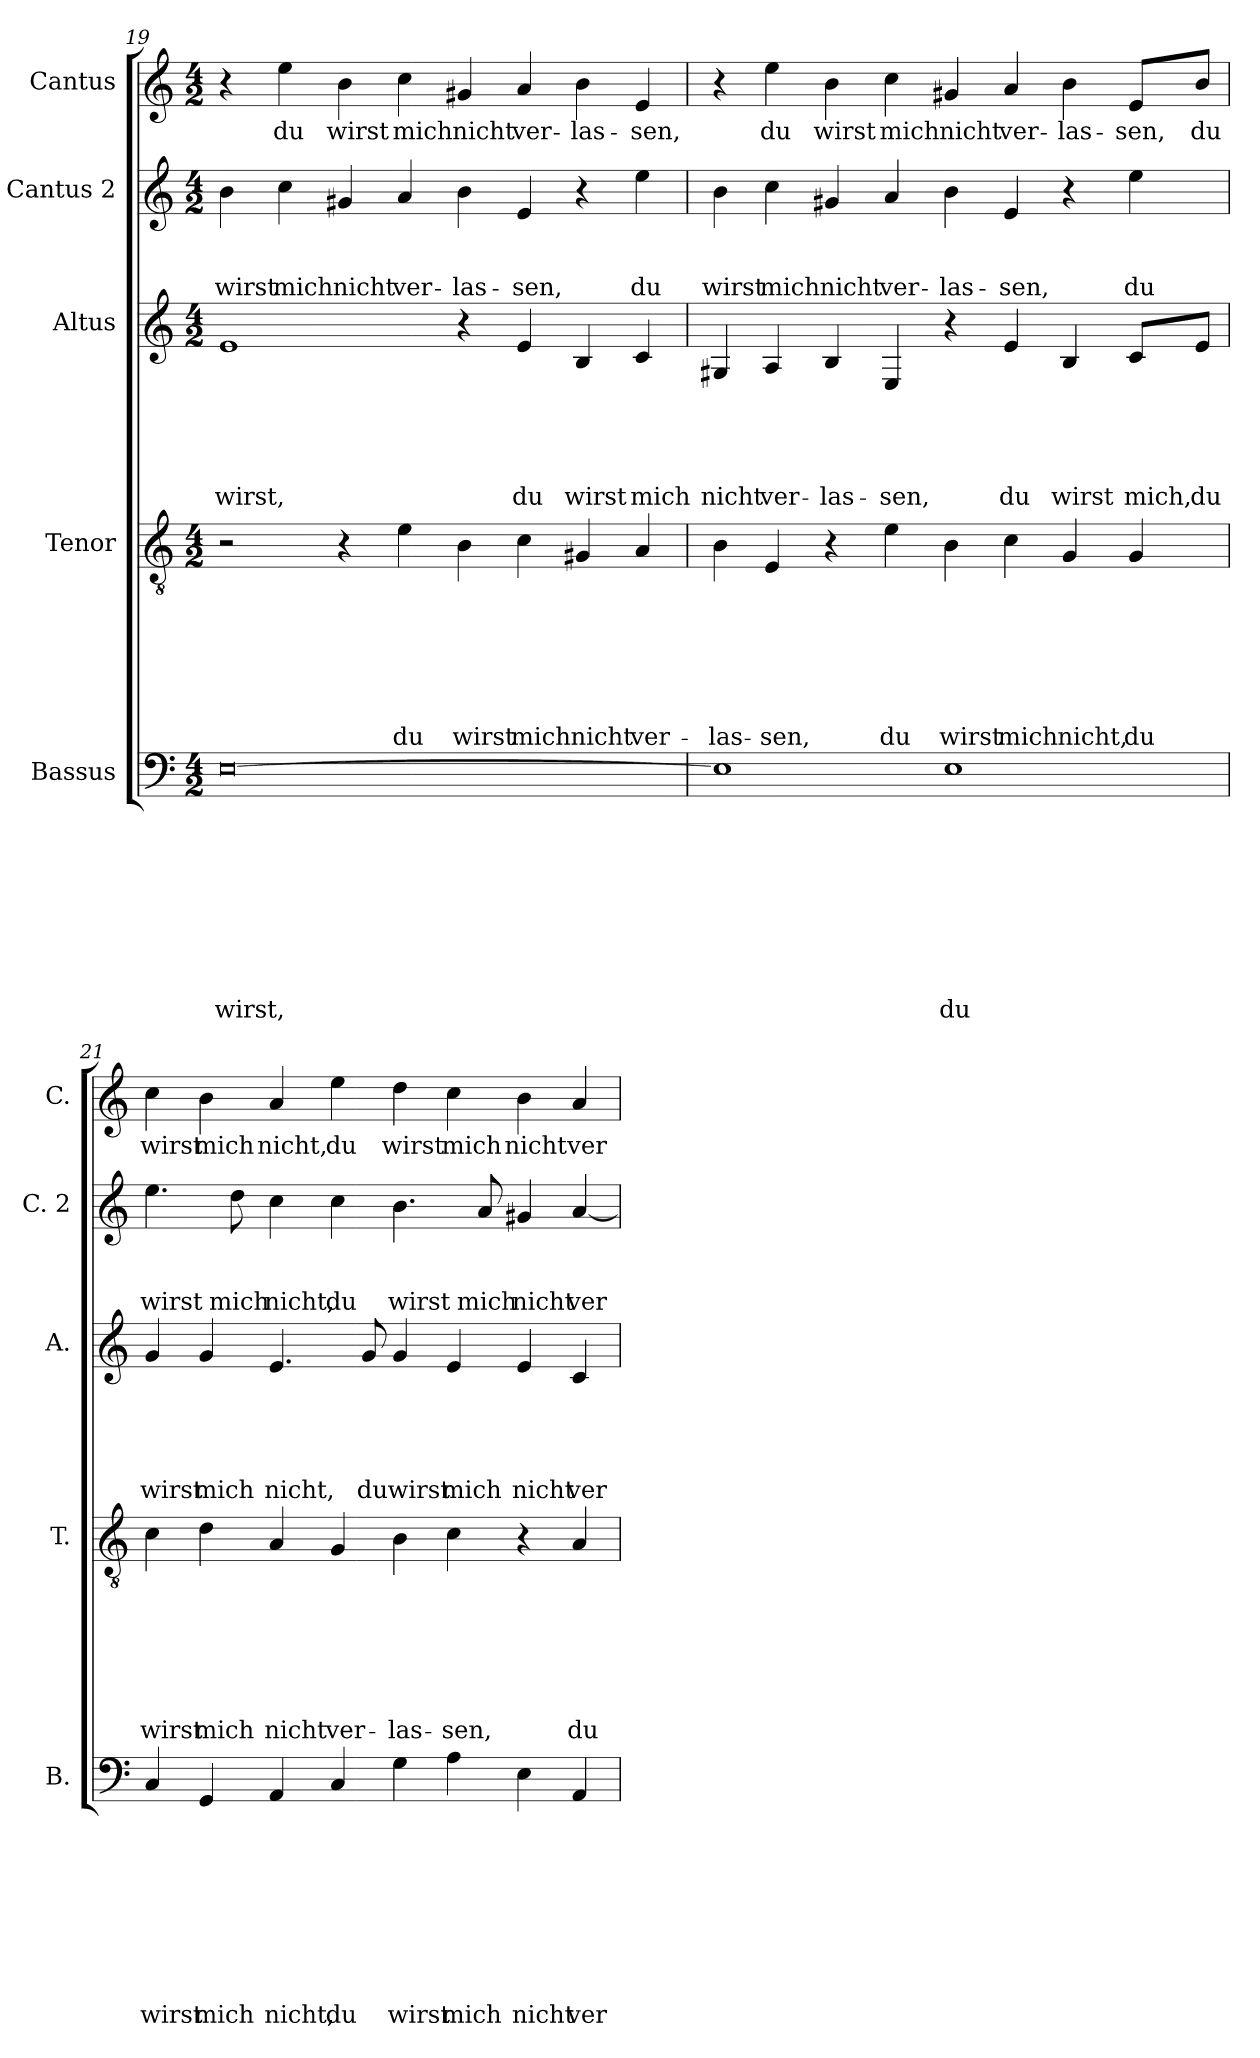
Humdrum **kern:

**kern	**text	**text	**text	**text	**text	**text	**text	**text	**text	**kern	**text	**text	**text	**text	**text	**text	**text	**kern	**text	**text	**text	**text	**text	**kern	**text	**text	**text	**kern	**text
*part5	*part5	*part5	*part5	*part5	*part5	*part5	*part5	*part5	*part5	*part4	*part4	*part4	*part4	*part4	*part4	*part4	*part4	*part3	*part3	*part3	*part3	*part3	*part3	*part2	*part2	*part2	*part2	*part1	*part1
*staff5	*staff5	*staff5	*staff5	*staff5	*staff5	*staff5	*staff5	*staff5	*staff5	*staff4	*staff4	*staff4	*staff4	*staff4	*staff4	*staff4	*staff4	*staff3	*staff3	*staff3	*staff3	*staff3	*staff3	*staff2	*staff2	*staff2	*staff2	*staff1	*staff1
*I"Bassus	*	*	*	*	*	*	*	*	*	*I"Tenor	*	*	*	*	*	*	*	*I"Altus	*	*	*	*	*	*I"Cantus 2	*	*	*	*I"Cantus	*
*I'B.	*	*	*	*	*	*	*	*	*	*I'T.	*	*	*	*	*	*	*	*I'A.	*	*	*	*	*	*I'C. 2	*	*	*	*I'C.	*
!!LO:LB:g=z
*clefF4	*	*	*	*	*	*	*	*	*	*clefGv2	*	*	*	*	*	*	*	*clefG2	*	*	*	*	*	*clefG2	*	*	*	*clefG2	*
*k[]	*	*	*	*	*	*	*	*	*	*k[]	*	*	*	*	*	*	*	*k[]	*	*	*	*	*	*k[]	*	*	*	*k[]	*
*C:	*	*	*	*	*	*	*	*	*	*C:	*	*	*	*	*	*	*	*C:	*	*	*	*	*	*C:	*	*	*	*C:	*
*M4/2	*	*	*	*	*	*	*	*	*	*M4/2	*	*	*	*	*	*	*	*M4/2	*	*	*	*	*	*M4/2	*	*	*	*M4/2	*
=19	=19	=19	=19	=19	=19	=19	=19	=19	=19	=19	=19	=19	=19	=19	=19	=19	=19	=19	=19	=19	=19	=19	=19	=19	=19	=19	=19	=19	=19
!	!	!	!	!	!	!	!	!	!LO:LY:b	!	!	!	!	!	!	!	!	!	!	!	!	!	!LO:LY:b	!	!	!	!LO:LY:b	!	!
[>0E	.	.	.	.	.	.	.	.	wirst,	2r	.	.	.	.	.	.	.	1e	.	.	.	.	wirst,	4b\	.	.	wirst	4r	.
!	!	!	!	!	!	!	!	!	!	!	!	!	!	!	!	!	!	!	!	!	!	!	!	!	!	!	!LO:LY:b	!	!LO:LY:b
.	.	.	.	.	.	.	.	.	.	.	.	.	.	.	.	.	.	.	.	.	.	.	.	4cc\	.	.	mich	4ee\	du
!	!	!	!	!	!	!	!	!	!	!	!	!	!	!	!	!	!	!	!	!	!	!	!	!	!	!	!LO:LY:b	!	!LO:LY:b
.	.	.	.	.	.	.	.	.	.	4r	.	.	.	.	.	.	.	.	.	.	.	.	.	4g#X/	.	.	nicht	4b\	wirst
!	!	!	!	!	!	!	!	!	!	!	!	!	!	!	!	!	!LO:LY:b	!	!	!	!	!	!	!	!	!	!LO:LY:b	!	!LO:LY:b
.	.	.	.	.	.	.	.	.	.	4e\	.	.	.	.	.	.	du	.	.	.	.	.	.	4a/	.	.	ver-	4cc\	mich
!	!	!	!	!	!	!	!	!	!	!	!	!	!	!	!	!	!LO:LY:b	!	!	!	!	!	!	!	!	!	!LO:LY:b	!	!LO:LY:b
.	.	.	.	.	.	.	.	.	.	4B\	.	.	.	.	.	.	wirst	4r	.	.	.	.	.	4b\	.	.	-las-	4g#X/	nicht
!	!	!	!	!	!	!	!	!	!	!	!	!	!	!	!	!	!LO:LY:b	!	!	!	!	!	!LO:LY:b	!	!	!	!LO:LY:b	!	!LO:LY:b
.	.	.	.	.	.	.	.	.	.	4c\	.	.	.	.	.	.	mich	4e/	.	.	.	.	du	4e/	.	.	-sen,	4a/	ver-
!	!	!	!	!	!	!	!	!	!	!	!	!	!	!	!	!	!LO:LY:b	!	!	!	!	!	!LO:LY:b	!	!	!	!	!	!LO:LY:b
.	.	.	.	.	.	.	.	.	.	4G#X/	.	.	.	.	.	.	nicht	4B/	.	.	.	.	wirst	4r	.	.	.	4b\	-las-
!	!	!	!	!	!	!	!	!	!	!	!	!	!	!	!	!	!LO:LY:b	!	!	!	!	!	!LO:LY:b	!	!	!	!LO:LY:b	!	!LO:LY:b
.	.	.	.	.	.	.	.	.	.	4A/	.	.	.	.	.	.	ver-	4c/	.	.	.	.	mich	4ee\	.	.	du	4e/	-sen,
=20	=20	=20	=20	=20	=20	=20	=20	=20	=20	=20	=20	=20	=20	=20	=20	=20	=20	=20	=20	=20	=20	=20	=20	=20	=20	=20	=20	=20	=20
!	!	!	!	!	!	!	!	!	!	!	!	!	!	!	!	!	!LO:LY:b	!	!	!	!	!	!LO:LY:b	!	!	!	!LO:LY:b	!	!
1E]	.	.	.	.	.	.	.	.	.	4B\	.	.	.	.	.	.	-las-	4G#X/	.	.	.	.	nicht	4b\	.	.	wirst	4r	.
!	!	!	!	!	!	!	!	!	!	!	!	!	!	!	!	!	!LO:LY:b	!	!	!	!	!	!LO:LY:b	!	!	!	!LO:LY:b	!	!LO:LY:b
.	.	.	.	.	.	.	.	.	.	4E/	.	.	.	.	.	.	-sen,	4A/	.	.	.	.	ver-	4cc\	.	.	mich	4ee\	du
!	!	!	!	!	!	!	!	!	!	!	!	!	!	!	!	!	!	!	!	!	!	!	!LO:LY:b	!	!	!	!LO:LY:b	!	!LO:LY:b
.	.	.	.	.	.	.	.	.	.	4r	.	.	.	.	.	.	.	4B/	.	.	.	.	-las-	4g#X/	.	.	nicht	4b\	wirst
!	!	!	!	!	!	!	!	!	!	!	!	!	!	!	!	!	!LO:LY:b	!	!	!	!	!	!LO:LY:b	!	!	!	!LO:LY:b	!	!LO:LY:b
.	.	.	.	.	.	.	.	.	.	4e\	.	.	.	.	.	.	du	4E/	.	.	.	.	-sen,	4a/	.	.	ver-	4cc\	mich
!	!	!	!	!	!	!	!	!	!LO:LY:b	!	!	!	!	!	!	!	!LO:LY:b	!	!	!	!	!	!	!	!	!	!LO:LY:b	!	!LO:LY:b
1E	.	.	.	.	.	.	.	.	du	4B\	.	.	.	.	.	.	wirst	4r	.	.	.	.	.	4b\	.	.	-las-	4g#X/	nicht
!	!	!	!	!	!	!	!	!	!	!	!	!	!	!	!	!	!LO:LY:b	!	!	!	!	!	!LO:LY:b	!	!	!	!LO:LY:b	!	!LO:LY:b
.	.	.	.	.	.	.	.	.	.	4c\	.	.	.	.	.	.	mich	4e/	.	.	.	.	du	4e/	.	.	-sen,	4a/	ver-
!	!	!	!	!	!	!	!	!	!	!	!	!	!	!	!	!	!LO:LY:b	!	!	!	!	!	!LO:LY:b	!	!	!	!	!	!LO:LY:b
.	.	.	.	.	.	.	.	.	.	4G/	.	.	.	.	.	.	nicht,	4B/	.	.	.	.	wirst	4r	.	.	.	4b\	-las-
!	!	!	!	!	!	!	!	!	!	!	!	!	!	!	!	!	!LO:LY:b	!	!	!	!	!	!LO:LY:b	!	!	!	!LO:LY:b	!	!LO:LY:b
.	.	.	.	.	.	.	.	.	.	4G/	.	.	.	.	.	.	du	8c/L	.	.	.	.	mich,	4ee\	.	.	du	8e/L	-sen,
!	!	!	!	!	!	!	!	!	!	!	!	!	!	!	!	!	!	!	!	!	!	!	!LO:LY:b	!	!	!	!	!	!LO:LY:b
.	.	.	.	.	.	.	.	.	.	.	.	.	.	.	.	.	.	8e/J	.	.	.	.	du	.	.	.	.	8b/J	du
!!LO:PB:g=z
=21	=21	=21	=21	=21	=21	=21	=21	=21	=21	=21	=21	=21	=21	=21	=21	=21	=21	=21	=21	=21	=21	=21	=21	=21	=21	=21	=21	=21	=21
!	!	!	!	!	!	!	!	!	!LO:LY:b	!	!	!	!	!	!	!	!LO:LY:b	!	!	!	!	!	!LO:LY:b	!	!	!	!LO:LY:b	!	!LO:LY:b
4C/	.	.	.	.	.	.	.	.	wirst	4c\	.	.	.	.	.	.	wirst	4g/	.	.	.	.	wirst	4.ee\	.	.	wirst	4cc\	wirst
!	!	!	!	!	!	!	!	!	!LO:LY:b	!	!	!	!	!	!	!	!LO:LY:b	!	!	!	!	!	!LO:LY:b	!	!	!	!	!	!LO:LY:b
4GG/	.	.	.	.	.	.	.	.	mich	4d\	.	.	.	.	.	.	mich	4g/	.	.	.	.	mich	.	.	.	.	4b\	mich
!	!	!	!	!	!	!	!	!	!	!	!	!	!	!	!	!	!	!	!	!	!	!	!	!	!	!	!LO:LY:b	!	!
.	.	.	.	.	.	.	.	.	.	.	.	.	.	.	.	.	.	.	.	.	.	.	.	8dd\	.	.	mich	.	.
!	!	!	!	!	!	!	!	!	!LO:LY:b	!	!	!	!	!	!	!	!LO:LY:b	!	!	!	!	!	!LO:LY:b	!	!	!	!LO:LY:b	!	!LO:LY:b
4AA/	.	.	.	.	.	.	.	.	nicht,	4A/	.	.	.	.	.	.	nicht	4.e/	.	.	.	.	nicht,	4cc\	.	.	nicht,	4a/	nicht,
!	!	!	!	!	!	!	!	!	!LO:LY:b	!	!	!	!	!	!	!	!LO:LY:b	!	!	!	!	!	!	!	!	!	!LO:LY:b	!	!LO:LY:b
4C/	.	.	.	.	.	.	.	.	du	4G/	.	.	.	.	.	.	ver-	.	.	.	.	.	.	4cc\	.	.	du	4ee\	du
!	!	!	!	!	!	!	!	!	!	!	!	!	!	!	!	!	!	!	!	!	!	!	!LO:LY:b	!	!	!	!	!	!
.	.	.	.	.	.	.	.	.	.	.	.	.	.	.	.	.	.	8g/	.	.	.	.	du	.	.	.	.	.	.
!	!	!	!	!	!	!	!	!	!LO:LY:b	!	!	!	!	!	!	!	!LO:LY:b	!	!	!	!	!	!LO:LY:b	!	!	!	!LO:LY:b	!	!LO:LY:b
4G\	.	.	.	.	.	.	.	.	wirst	4B\	.	.	.	.	.	.	-las-	4g/	.	.	.	.	wirst	4.b\	.	.	wirst	4dd\	wirst
!	!	!	!	!	!	!	!	!	!LO:LY:b	!	!	!	!	!	!	!	!LO:LY:b	!	!	!	!	!	!LO:LY:b	!	!	!	!	!	!LO:LY:b
4A\	.	.	.	.	.	.	.	.	mich	4c\	.	.	.	.	.	.	-sen,	4e/	.	.	.	.	mich	.	.	.	.	4cc\	mich
!	!	!	!	!	!	!	!	!	!	!	!	!	!	!	!	!	!	!	!	!	!	!	!	!	!	!	!LO:LY:b	!	!
.	.	.	.	.	.	.	.	.	.	.	.	.	.	.	.	.	.	.	.	.	.	.	.	8a/	.	.	mich	.	.
!	!	!	!	!	!	!	!	!	!LO:LY:b	!	!	!	!	!	!	!	!	!	!	!	!	!	!LO:LY:b	!	!	!	!LO:LY:b	!	!LO:LY:b
4E\	.	.	.	.	.	.	.	.	nicht	4r	.	.	.	.	.	.	.	4e/	.	.	.	.	nicht	4g#X/	.	.	nicht	4b\	nicht
!	!	!	!	!	!	!	!	!	!LO:LY:b	!	!	!	!	!	!	!	!LO:LY:b	!	!	!	!	!	!LO:LY:b	!	!	!	!LO:LY:b	!	!LO:LY:b
4AA/	.	.	.	.	.	.	.	.	ver-	4A/	.	.	.	.	.	.	du	4c/	.	.	.	.	ver-	[<4a/	.	.	ver-	4a/	ver-
=	=	=	=	=	=	=	=	=	=	=	=	=	=	=	=	=	=	=	=	=	=	=	=	=	=	=	=	=	=
*-	*-	*-	*-	*-	*-	*-	*-	*-	*-	*-	*-	*-	*-	*-	*-	*-	*-	*-	*-	*-	*-	*-	*-	*-	*-	*-	*-	*-	*-
